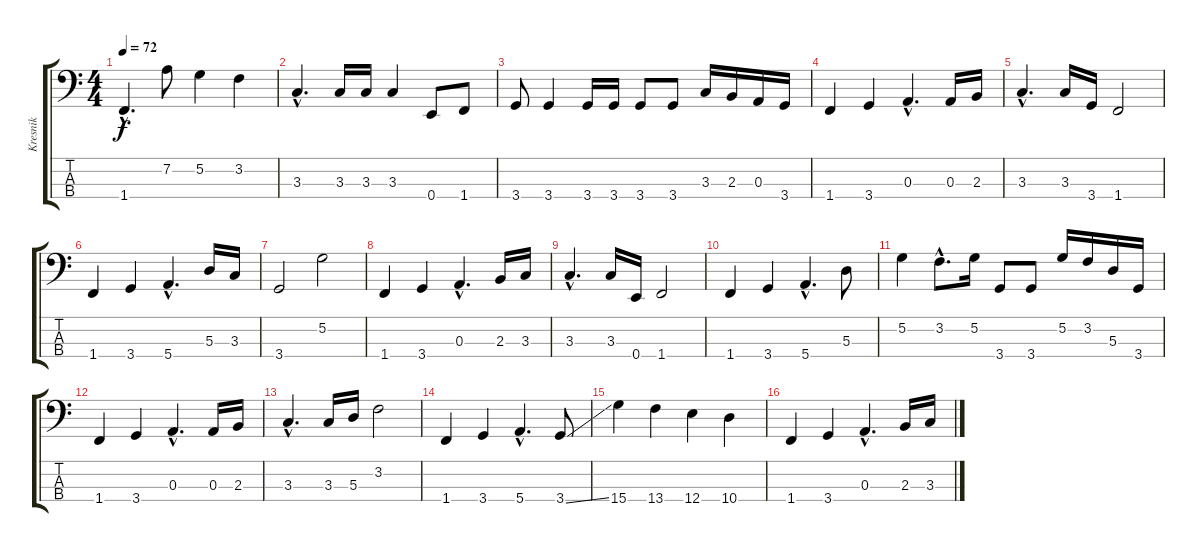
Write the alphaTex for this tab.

\track ("Kresnik" "Kresnik") {instrument electricbassfinger}
\staff {score tabs}
\tuning (G2 D2 A1 E1) {hide}
\ts (4 4)
\tempo 72
\clef f4
\ks c
1.4{hac}.4{d dy f} 7.2.8 5.2.4 3.2.4 |
3.3{hac}.4{d} 3.3.16 3.3.16 3.3.4 0.4.8 1.4.8 |
3.4.8 3.4.4 3.4.16 3.4.16 3.4.8 3.4.8 3.3.16 2.3.16 0.3.16 3.4.16 |
1.4.4 3.4.4 0.3{hac}.4{d} 0.3.16 2.3.16 |
3.3{hac}.4{d} 3.3.16 3.4.16 1.4.2 |
1.4.4 3.4.4 5.4{hac}.4{d} 5.3.16 3.3.16 |
3.4.2 5.2.2 |
1.4.4 3.4.4 0.3{hac}.4{d} 2.3.16 3.3.16 |
3.3{hac}.4{d} 3.3.16 0.4.16 1.4.2 |
1.4.4 3.4.4 5.4{hac}.4{d} 5.3.8 |
5.2.4 3.2{hac}.8{d} 5.2.16 3.4.8 3.4.8 5.2.16 3.2.16 5.3.16 3.4.16 |
1.4.4 3.4.4 0.3{hac}.4{d} 0.3.16 2.3.16 |
3.3{hac}.4{d} 3.3.16 5.3.16 3.2.2 |
1.4.4 3.4.4 5.4{hac}.4{d} 3.4{ss}.8 |
15.4.4 13.4.4 12.4.4 10.4.4 |
1.4.4 3.4.4 0.3{hac}.4{d} 2.3.16 3.3.16
